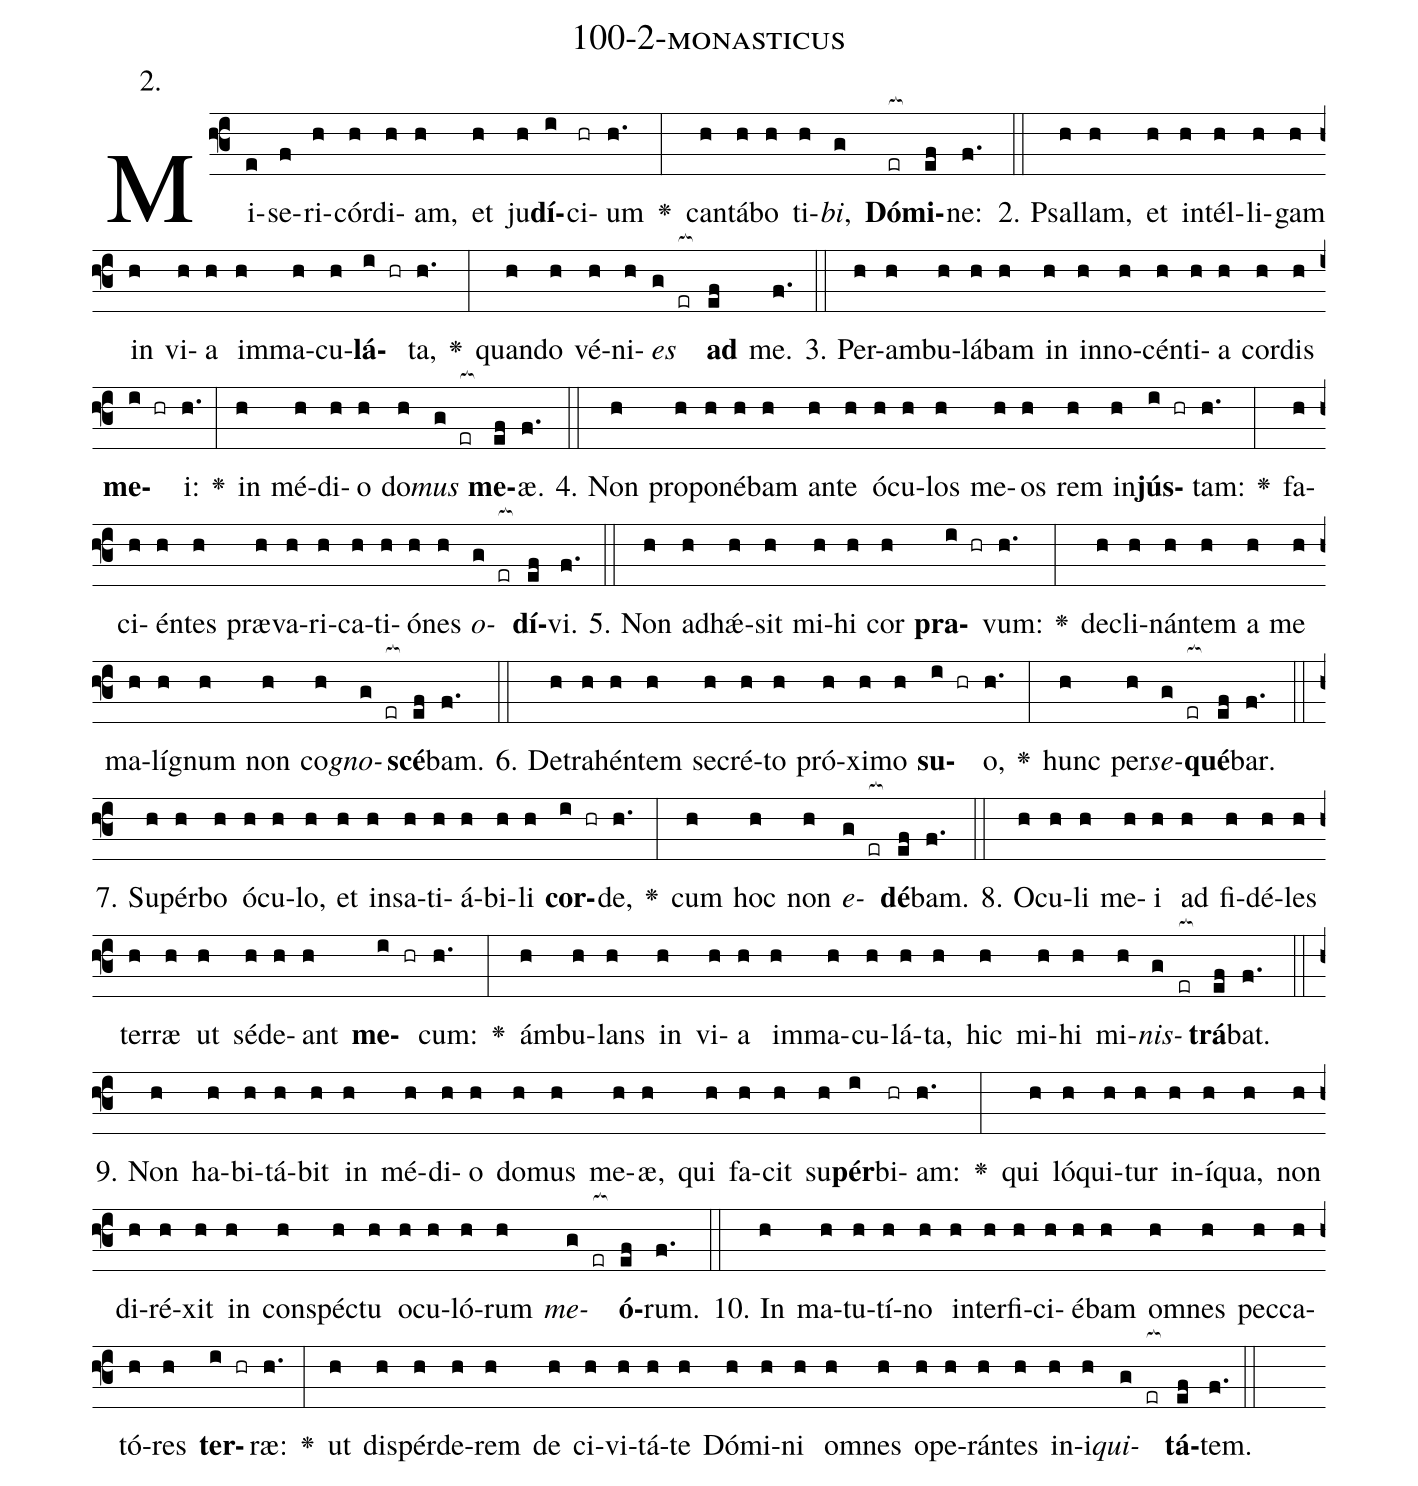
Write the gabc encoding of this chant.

name: 100-2-monasticus;
annotation: 2.;
%%
(f3)Mi(e)se(f)ri(h)cór(h)di(h)am,(h) et(h) ju(h)<b>dí</b>(i)ci(hr)um(h.) <v>\greheightstar</v>(:) can(h)tá(h)bo(h) ti(h)<i>bi</i>,(g) <b>Dó</b>(er[ocb:1{])<b>mi</b>(ef[ocb:0}])ne:(f.) (::)
2. Psal(h)lam,(h) et(h) in(h)tél(h)li(h)gam(h) in(h) vi(h)a(h) im(h)ma(h)cu(h)<b>lá</b>(i hr)ta,(h.) <v>\greheightstar</v>(:) quan(h)do(h) vé(h)ni(h)<i>es</i>(g er[ocb:1{]) <b>ad</b>(ef[ocb:0}]) me.(f.) (::)
3. Per(h)am(h)bu(h)lá(h)bam(h) in(h) in(h)no(h)cén(h)ti(h)a(h) cor(h)dis(h) <b>me</b>(i hr)i:(h.) <v>\greheightstar</v>(:) in(h) mé(h)di(h)o(h) do(h)<i>mus</i>(g er[ocb:1{]) <b>me</b>(ef[ocb:0}])æ.(f.) (::)
4. Non(h) pro(h)po(h)né(h)bam(h) an(h)te(h) ó(h)cu(h)los(h) me(h)os(h) rem(h) in(h)<b>jús</b>(i hr)tam:(h.) <v>\greheightstar</v>(:) fa(h)ci(h)én(h)tes(h) præ(h)va(h)ri(h)ca(h)ti(h)ó(h)nes(h) <i>o</i>(g er[ocb:1{])<b>dí</b>(ef[ocb:0}])vi.(f.) (::)
5. Non(h) ad(h)hǽ(h)sit(h) mi(h)hi(h) cor(h) <b>pra</b>(i hr)vum:(h.) <v>\greheightstar</v>(:) de(h)cli(h)nán(h)tem(h) a(h) me(h) ma(h)lí(h)gnum(h) non(h) co(h)<i>gno</i>(g er[ocb:1{])<b>scé</b>(ef[ocb:0}])bam.(f.) (::)
6. De(h)tra(h)hén(h)tem(h) se(h)cré(h)to(h) pró(h)xi(h)mo(h) <b>su</b>(i hr)o,(h.) <v>\greheightstar</v>(:) hunc(h) per(h)<i>se</i>(g er[ocb:1{])<b>qué</b>(ef[ocb:0}])bar.(f.) (::)
7. Su(h)pér(h)bo(h) ó(h)cu(h)lo,(h) et(h) in(h)sa(h)ti(h)á(h)bi(h)li(h) <b>cor</b>(i hr)de,(h.) <v>\greheightstar</v>(:) cum(h) hoc(h) non(h) <i>e</i>(g er[ocb:1{])<b>dé</b>(ef[ocb:0}])bam.(f.) (::)
8. O(h)cu(h)li(h) me(h)i(h) ad(h) fi(h)dé(h)les(h) ter(h)ræ(h) ut(h) sé(h)de(h)ant(h) <b>me</b>(i hr)cum:(h.) <v>\greheightstar</v>(:) ám(h)bu(h)lans(h) in(h) vi(h)a(h) im(h)ma(h)cu(h)lá(h)ta,(h) hic(h) mi(h)hi(h) mi(h)<i>nis</i>(g er[ocb:1{])<b>trá</b>(ef[ocb:0}])bat.(f.) (::)
9. Non(h) ha(h)bi(h)tá(h)bit(h) in(h) mé(h)di(h)o(h) do(h)mus(h) me(h)æ,(h) qui(h) fa(h)cit(h) su(h)<b>pér</b>(i)bi(hr)am:(h.) <v>\greheightstar</v>(:) qui(h) ló(h)qui(h)tur(h) in(h)í(h)qua,(h) non(h) di(h)ré(h)xit(h) in(h) con(h)spéc(h)tu(h) o(h)cu(h)ló(h)rum(h) <i>me</i>(g er[ocb:1{])<b>ó</b>(ef[ocb:0}])rum.(f.) (::)
10. In(h) ma(h)tu(h)tí(h)no(h) in(h)ter(h)fi(h)ci(h)é(h)bam(h) om(h)nes(h) pec(h)ca(h)tó(h)res(h) <b>ter</b>(i hr)ræ:(h.) <v>\greheightstar</v>(:) ut(h) dis(h)pér(h)de(h)rem(h) de(h) ci(h)vi(h)tá(h)te(h) Dó(h)mi(h)ni(h) om(h)nes(h) o(h)pe(h)rán(h)tes(h) in(h)i(h)<i>qui</i>(g er[ocb:1{])<b>tá</b>(ef[ocb:0}])tem.(f.) (::)
